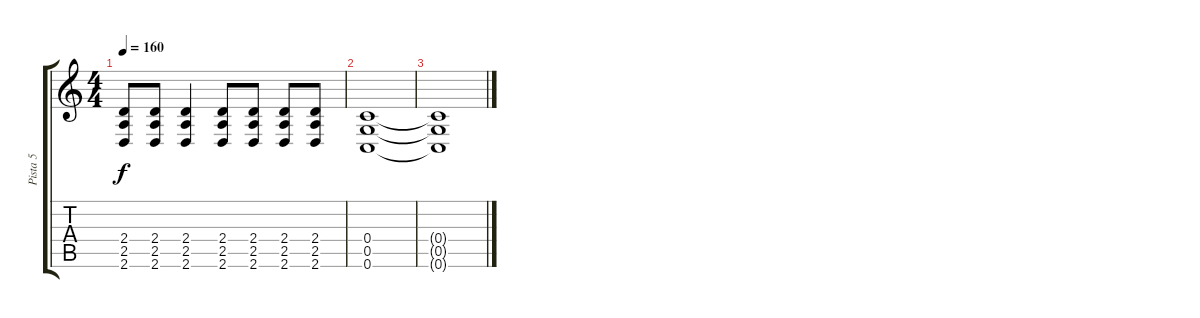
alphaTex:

\track ("Pista 5" "Pista 5") {instrument distortionguitar}
\staff {score tabs}
\tuning (D4 A3 F3 C3 G2 C2) {hide}
\ts (4 4)
\tempo 160
\clef g2
\ks c
(2.4{t} 2.5{t} 2.6{t}).8{dy f} (2.4 2.5 2.6).8 (2.4 2.5 2.6).4 (2.4 2.5 2.6).8 (2.4 2.5 2.6).8 (2.4 2.5 2.6).8 (2.4 2.5 2.6).8 |
(0.4 0.5 0.6).1 |
(0.4{t} 0.5{t} 0.6{t}).1
